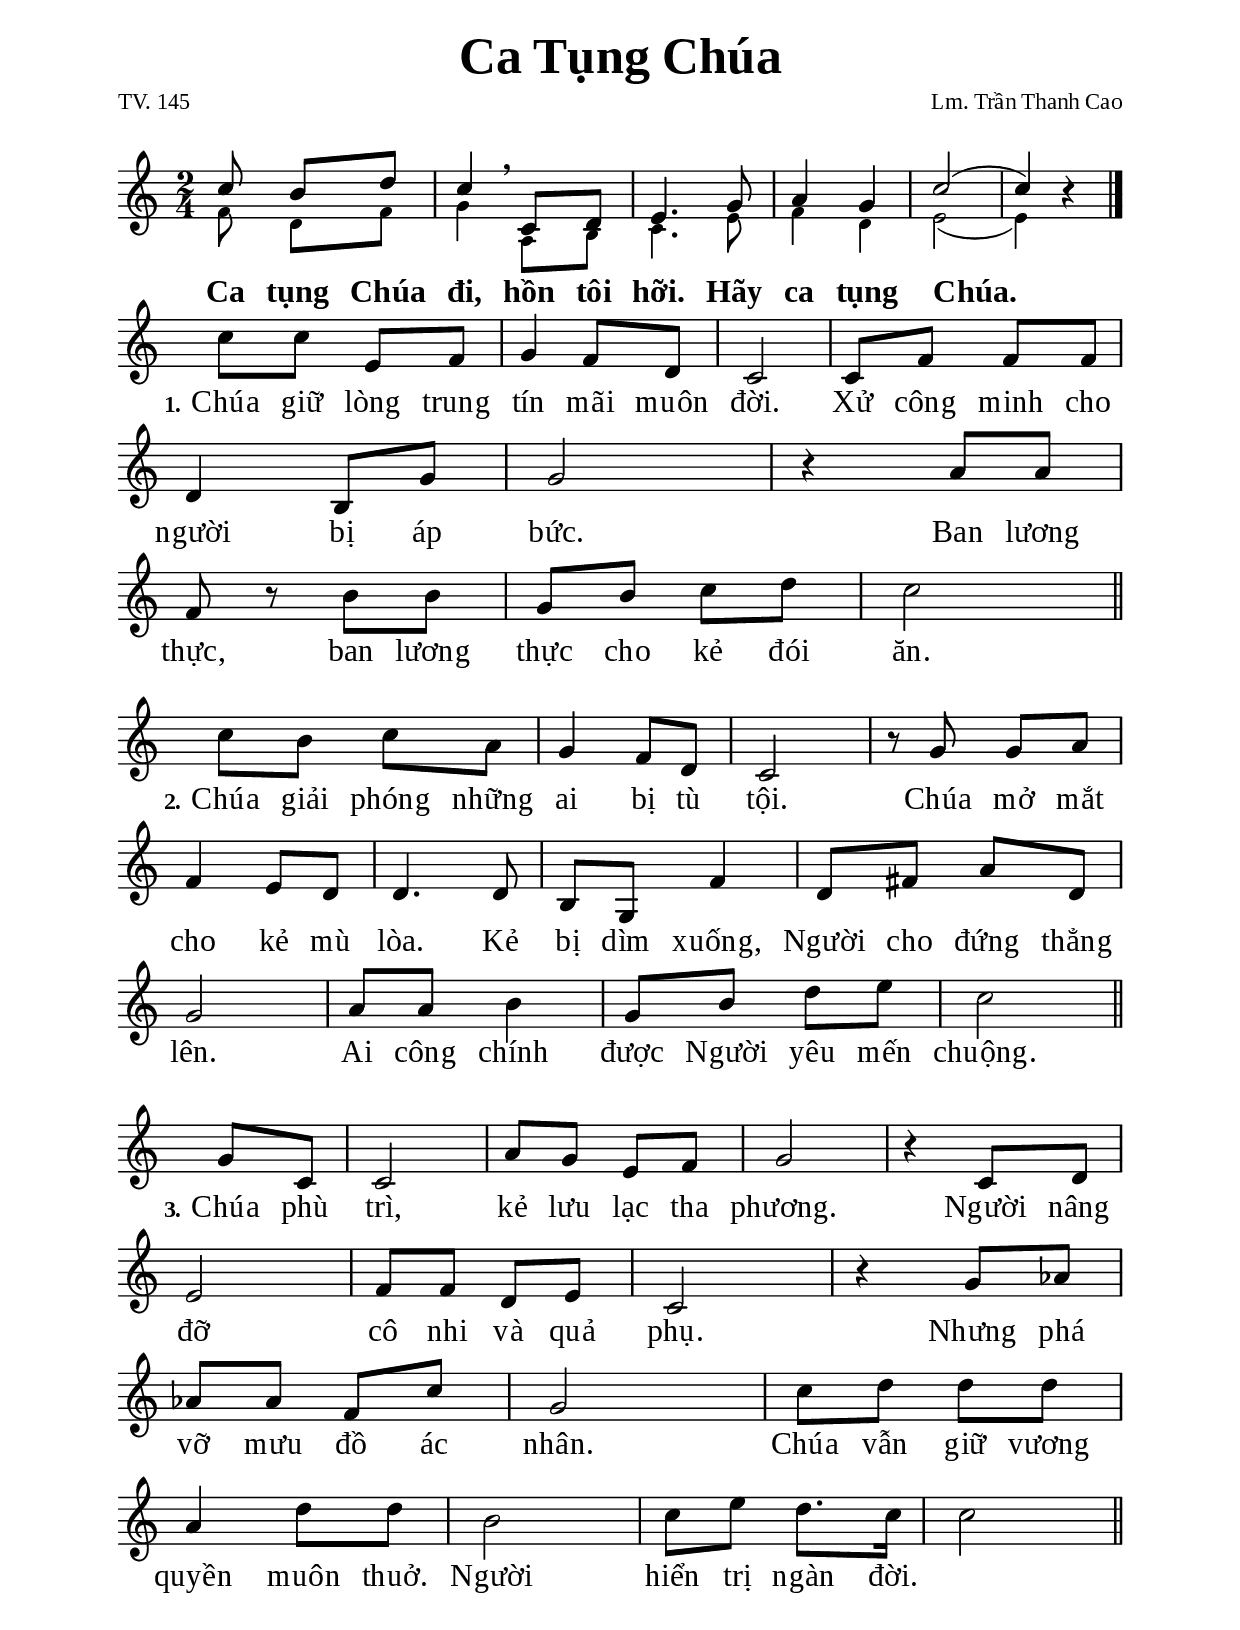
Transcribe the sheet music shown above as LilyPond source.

% Cài đặt chung
\version "2.20.0"
\include "english.ly"

\header {
  title = \markup { \fontsize #3 "Ca Tụng Chúa" }
  poet = "TV. 145"
  composer = "Lm. Trần Thanh Cao"
  arranger = " "
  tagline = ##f
}

\paper {
  #(set-paper-size "a4")
  top-margin = 15\mm
  bottom-margin = 15\mm
  left-margin = 20\mm
  right-margin = 20\mm
  indent = #0
  #(define fonts
    (make-pango-font-tree
      "Liberation Serif"
      "Liberation Serif"
      "Liberation Serif"
      (/ 20 20)))
  page-count = #1
}

% Nhạc điệp khúc
nhacDiepKhucSop = \relative c'' {
  \partial 4. c8 b d |
  c4 \breathe c,8 d |
  e4. g8 |
  a4 g |
  c2 ( |
  c4) r \bar "|."
}

nhacDiepKhucBass = \relative c' {
  \partial 4. f8 d f |
  g4 a,8 b |
  c4. e8 |
  f4 d |
  e2 ( |
  e4) r
}

% Nhạc phiên khúc
nhacPhienKhucMot = \relative c'' {
  c8 c e, f |
  g4 f8 d |
  c2 |
  c8 f f f |
  d4 b8 g' |
  g2 |
  r4 a8 a |
  f r b b |
  g b c d |
  c2 \bar "||"
}

nhacPhienKhucHai = \relative c'' {
  c8 b c a |
  g4 f8 d |
  c2 |
  r8 g' g a |
  f4 e8 d |
  d4. d8 |
  b g f'4 |
  d8 fs a d, |
  g2 |
  a8 a b4 |
  g8 b d e |
  c2 \bar "||"
}

nhacPhienKhucBa = \relative c'' {
  \partial 4 g8 c, |
  c2 |
  a'8 g e f |
  g2 |
  r4 c,8 d |
  e2 |
  f8 f d e |
  c2 |
  r4 g'8 af |
  af af f c' |
  g2 |
  c8 d d d |
  a4 d8 d |
  b2 |
  c8 e d8. c16 |
  c2 \bar "||"
}

% Lời điệp khúc
loiDiepKhuc = \lyricmode {
  Ca tụng Chúa đi, hồn tôi hỡi.
  Hãy ca tụng Chúa.
}

% Lời phiên khúc
loiPhienKhucMot = \lyricmode {
  \set stanza = #"1."
  Chúa giữ lòng trung tín mãi muôn đời.
  Xử công minh cho người bị áp bức.
  Ban lương thực, ban lương thực cho kẻ đói ăn.
}

loiPhienKhucHai = \lyricmode {
  \set stanza = #"2."
  Chúa giải phóng những ai bị tù tội.
  Chúa mở mắt cho kẻ mù lòa.
  Kẻ bị dìm xuống, Người cho đứng thẳng lên.
  Ai công chính được Người yêu mến chuộng.
}

loiPhienKhucBa = \lyricmode {
  \set stanza = #"3."
  Chúa phù trì, kẻ lưu lạc tha phương.
  Người nâng đỡ cô nhi và quả phụ.
  Nhưng phá vỡ mưu đồ ác nhân.
  Chúa vẫn giữ vương quyền muôn thuở.
  Người hiển trị ngàn đời.
}

% Dàn trang
\score {
  \new ChoirStaff <<
    \new Staff = diepKhuc \with {
        \consists "Merge_rests_engraver"
        \magnifyStaff #(magstep +1)
      }
      <<
      \new Voice = beSop {
        \voiceOne \key c \major \time 2/4 \nhacDiepKhucSop
      }
      \new Voice = beBas {
        \override NoteHead.font-size = #-2
        \voiceTwo \key c \major \time 2/4 \nhacDiepKhucBass
      }
    >>
    \new Lyrics \lyricsto beSop \loiDiepKhuc
  >>
  \layout {
    ragged-last = ##f
    \override Lyrics.LyricText.font-series = #'bold
    \override Lyrics.LyricText.font-size = #+3
    \override Lyrics.LyricSpace.minimum-distance = #2.0
    \override Score.BarNumber.break-visibility = ##(#f #f #f)
  }
}

\score {
  \new ChoirStaff <<
    \new Staff = phienKhuc \with {
        \magnifyStaff #(magstep +1)
      }
      <<
      \new Voice = beSop {
        \key c \major \time 2/4 \nhacPhienKhucMot
      }
    >>
    \new Lyrics \lyricsto beSop \loiPhienKhucMot
  >>
  \layout {
    \override Staff.TimeSignature.transparent = ##t
    \override Lyrics.LyricText.font-size = #+3
    \override Lyrics.LyricSpace.minimum-distance = #2.0
    \override Score.BarNumber.break-visibility = ##(#f #f #f)
  }
}

\score {
  \new ChoirStaff <<
    \new Staff = phienKhuc \with {
        \magnifyStaff #(magstep +1)
      }
      <<
      \new Voice = beSop {
        \key c \major \time 2/4 \nhacPhienKhucHai
      }
    >>
    \new Lyrics \lyricsto beSop \loiPhienKhucHai
  >>
  \layout {
    \override Staff.TimeSignature.transparent = ##t
    \override Lyrics.LyricText.font-size = #+3
    \override Lyrics.LyricSpace.minimum-distance = #2.0
    \override Score.BarNumber.break-visibility = ##(#f #f #f)
  }
}

\score {
  \new ChoirStaff <<
    \new Staff = phienKhuc \with {
        \magnifyStaff #(magstep +1)
      }
      <<
      \new Voice = beSop {
        \key c \major \time 2/4 \nhacPhienKhucBa
      }
    >>
    \new Lyrics \lyricsto beSop \loiPhienKhucBa
  >>
  \layout {
    \override Staff.TimeSignature.transparent = ##t
    \override Lyrics.LyricText.font-size = #+3
    \override Lyrics.LyricSpace.minimum-distance = #2.0
    \override Score.BarNumber.break-visibility = ##(#f #f #f)
  }
}
